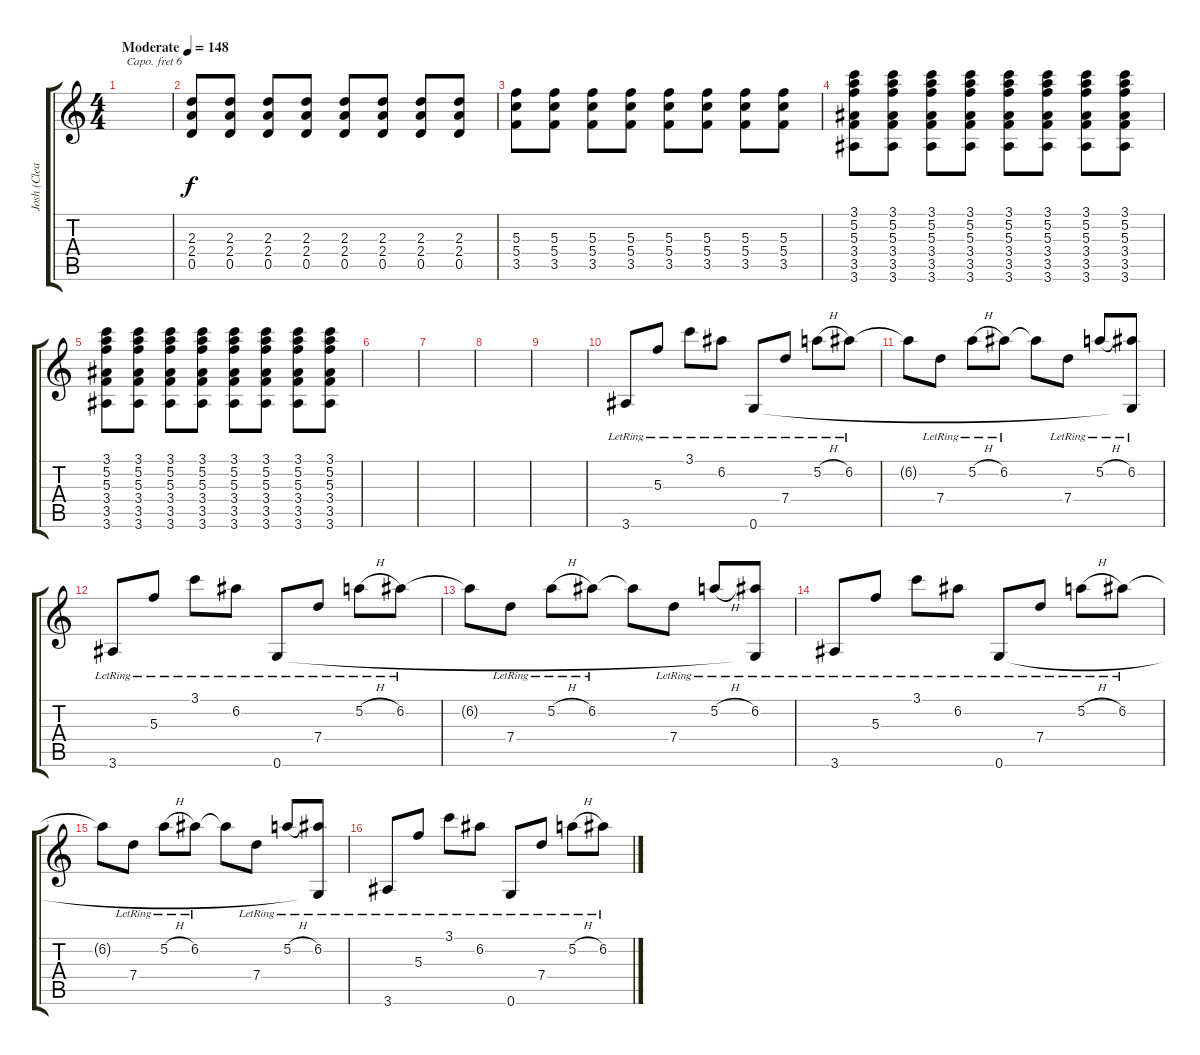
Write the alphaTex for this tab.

\track ("Josh (Clean)" "Josh (Clea") {instrument electricguitarjazz}
\staff {score tabs}
\capo 6
\tuning (Eb4 Bb3 Gb3 Db3 Ab2 Db2) {hide}
\ts (4 4)
\tempo (148 "Moderate")
\clef g2
\ks c
|
(2.3 2.4 0.5).8 (2.3 2.4 0.5).8 (2.3 2.4 0.5).8 (2.3 2.4 0.5).8 (2.3 2.4 0.5).8 (2.3 2.4 0.5).8 (2.3 2.4 0.5).8 (2.3 2.4 0.5).8 |
(5.3 5.4 3.5).8 (5.3 5.4 3.5).8 (5.3 5.4 3.5).8 (5.3 5.4 3.5).8 (5.3 5.4 3.5).8 (5.3 5.4 3.5).8 (5.3 5.4 3.5).8 (5.3 5.4 3.5).8 |
(3.1 5.2 5.3 3.4 3.5 3.6).8 (3.1 5.2 5.3 3.4 3.5 3.6).8 (3.1 5.2 5.3 3.4 3.5 3.6).8 (3.1 5.2 5.3 3.4 3.5 3.6).8 (3.1 5.2 5.3 3.4 3.5 3.6).8 (3.1 5.2 5.3 3.4 3.5 3.6).8 (3.1 5.2 5.3 3.4 3.5 3.6).8 (3.1 5.2 5.3 3.4 3.5 3.6).8 |
(3.1 5.2 5.3 3.4 3.5 3.6).8 (3.1 5.2 5.3 3.4 3.5 3.6).8 (3.1 5.2 5.3 3.4 3.5 3.6).8 (3.1 5.2 5.3 3.4 3.5 3.6).8 (3.1 5.2 5.3 3.4 3.5 3.6).8 (3.1 5.2 5.3 3.4 3.5 3.6).8 (3.1 5.2 5.3 3.4 3.5 3.6).8 (3.1 5.2 5.3 3.4 3.5 3.6).8 |
|
|
|
|
3.6{lr}.8 5.3{lr}.8 3.1{lr}.8 6.2{lr}.8 0.6{lr}.8 7.4{lr}.8 5.2{h lr}.8 6.2{lr}.8 |
6.2{t}.8 7.4{lr}.8 5.2{h lr}.8 6.2{lr}.8 6.2{t}.8 7.4{lr}.8 5.2{h lr}.8 (6.2{lr} 0.6{t}).8 |
3.6{lr}.8 5.3{lr}.8 3.1{lr}.8 6.2{lr}.8 0.6{lr}.8 7.4{lr}.8 5.2{h lr}.8 6.2{lr}.8 |
6.2{t}.8 7.4{lr}.8 5.2{h lr}.8 6.2{lr}.8 6.2{t}.8 7.4{lr}.8 5.2{h lr}.8 (6.2{lr} 0.6{t}).8 |
3.6{lr}.8 5.3{lr}.8 3.1{lr}.8 6.2{lr}.8 0.6{lr}.8 7.4{lr}.8 5.2{h lr}.8 6.2{lr}.8 |
6.2{t}.8 7.4{lr}.8 5.2{h lr}.8 6.2{lr}.8 6.2{t}.8 7.4{lr}.8 5.2{h lr}.8 (6.2{lr} 0.6{t}).8 |
3.6{lr}.8 5.3{lr}.8 3.1{lr}.8 6.2{lr}.8 0.6{lr}.8 7.4{lr}.8 5.2{h lr}.8 6.2{lr}.8
